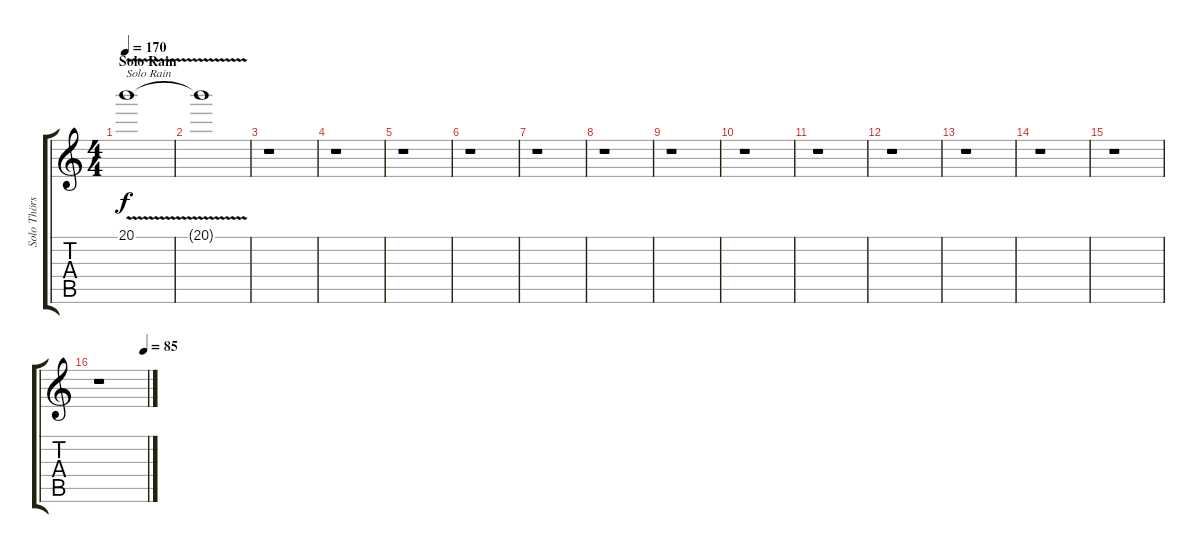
\track ("Solo Thörsen" "Solo Thörs") {instrument overdrivenguitar}
\staff {score tabs}
\tuning (Eb4 Bb3 Gb3 Db3 Ab2 Eb2) {hide}
\ts (4 4)
\section ("" "Solo Rain")
\tempo 170
\clef g2
\ks c
20.1{v t}.1{txt "Solo Rain" dy f} |
20.1{v t}.1{volume 0} |
r.1 |
r.1 |
r.1 |
r.1 |
r.1 |
r.1 |
r.1 |
r.1 |
r.1 |
r.1 |
r.1 |
r.1 |
r.1 |
\tempo (85 0.9375)
r.1
